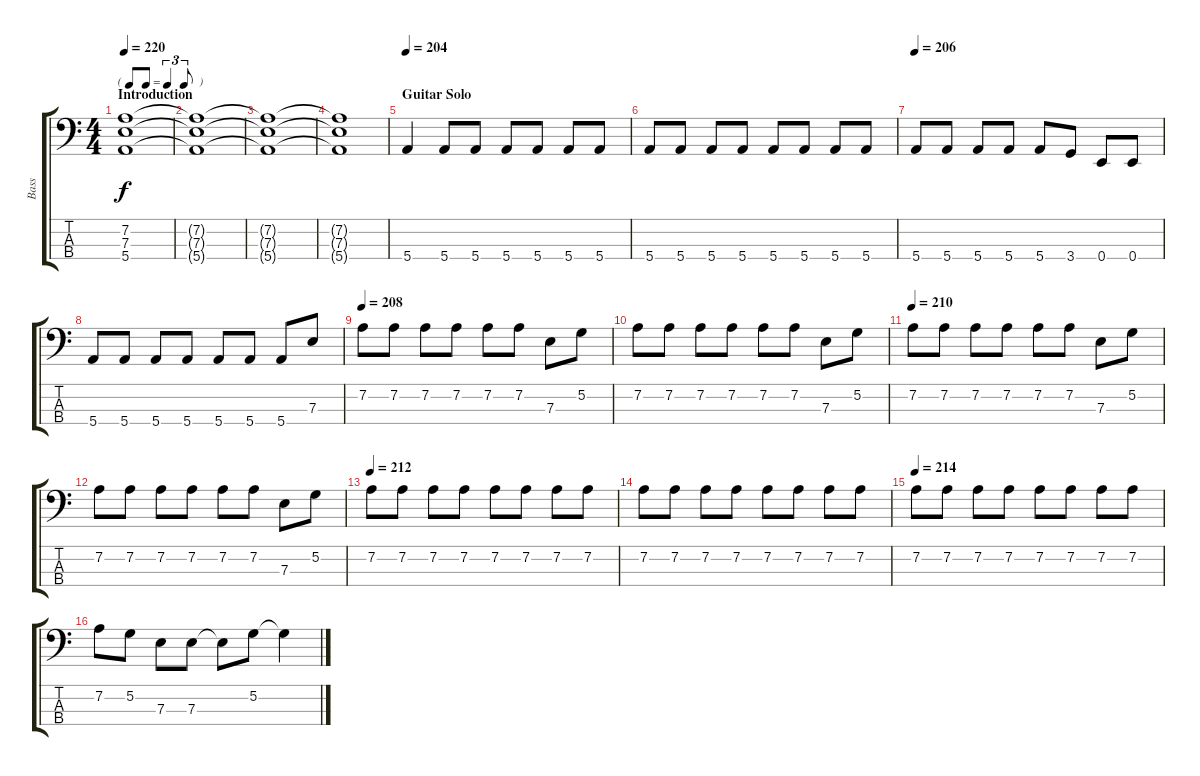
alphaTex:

\track ("Bass" "Bass") {instrument electricbassfinger}
\staff {score tabs}
\tuning (G2 D2 A1 E1) {hide}
\ts (4 4)
\tf triplet8th
\section ("" "Introduction")
\tempo 220
\tempo 204
\tempo 220
\clef f4
\ks c
(7.2 7.3 5.4).1{dy f instrument electricbassfinger} |
(7.2{t} 7.3{t} 5.4{t}).1 |
(7.2{t} 7.3{t} 5.4{t}).1 |
(7.2{t} 7.3{t} 5.4{t}).1 |
\section ("" "Guitar Solo")
\tempo 204
5.4.4 5.4.8 5.4.8 5.4.8 5.4.8 5.4.8 5.4.8 |
5.4.8 5.4.8 5.4.8 5.4.8 5.4.8 5.4.8 5.4.8 5.4.8 |
\tempo 206
5.4.8 5.4.8 5.4.8 5.4.8 5.4.8 3.4.8 0.4.8 0.4.8 |
5.4.8 5.4.8 5.4.8 5.4.8 5.4.8 5.4.8 5.4.8 7.3.8 |
\tempo 208
7.2.8 7.2.8 7.2.8 7.2.8 7.2.8 7.2.8 7.3.8 5.2.8 |
7.2.8 7.2.8 7.2.8 7.2.8 7.2.8 7.2.8 7.3.8 5.2.8 |
\tempo 210
7.2.8 7.2.8 7.2.8 7.2.8 7.2.8 7.2.8 7.3.8 5.2.8 |
7.2.8 7.2.8 7.2.8 7.2.8 7.2.8 7.2.8 7.3.8 5.2.8 |
\tempo 212
7.2.8 7.2.8 7.2.8 7.2.8 7.2.8 7.2.8 7.2.8 7.2.8 |
7.2.8 7.2.8 7.2.8 7.2.8 7.2.8 7.2.8 7.2.8 7.2.8 |
\tempo 214
7.2.8 7.2.8 7.2.8 7.2.8 7.2.8 7.2.8 7.2.8 7.2.8 |
7.2.8 5.2.8 7.3.8 7.3.8 7.3{t}.8 5.2.8 5.2{t}.4
